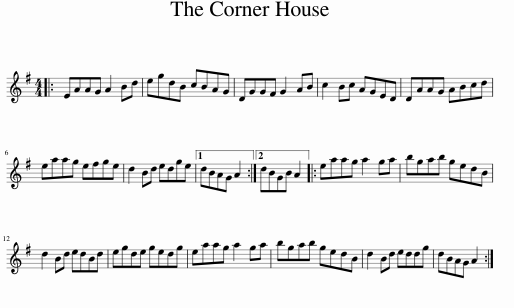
X:1
L:1/8
M:4/4
I:linebreak $
K:G
V:1 treble
V:1
|: EAAG A2 Bd | egdB cBAG | DGGF G2 AB | c2 Bc AGED | DAAG ABcd |$ %5
 eaag efge | d2 Bd edge |1 dBAG A2 :|2 dBGB A2 |: eaag a2 ga | %10
 bgab gedB |$ d2 Bd edBd | egde gedg | eaag a2 ga | bgab gedB | %15
 d2 Bd eddg | dBAG A2 :| %17
